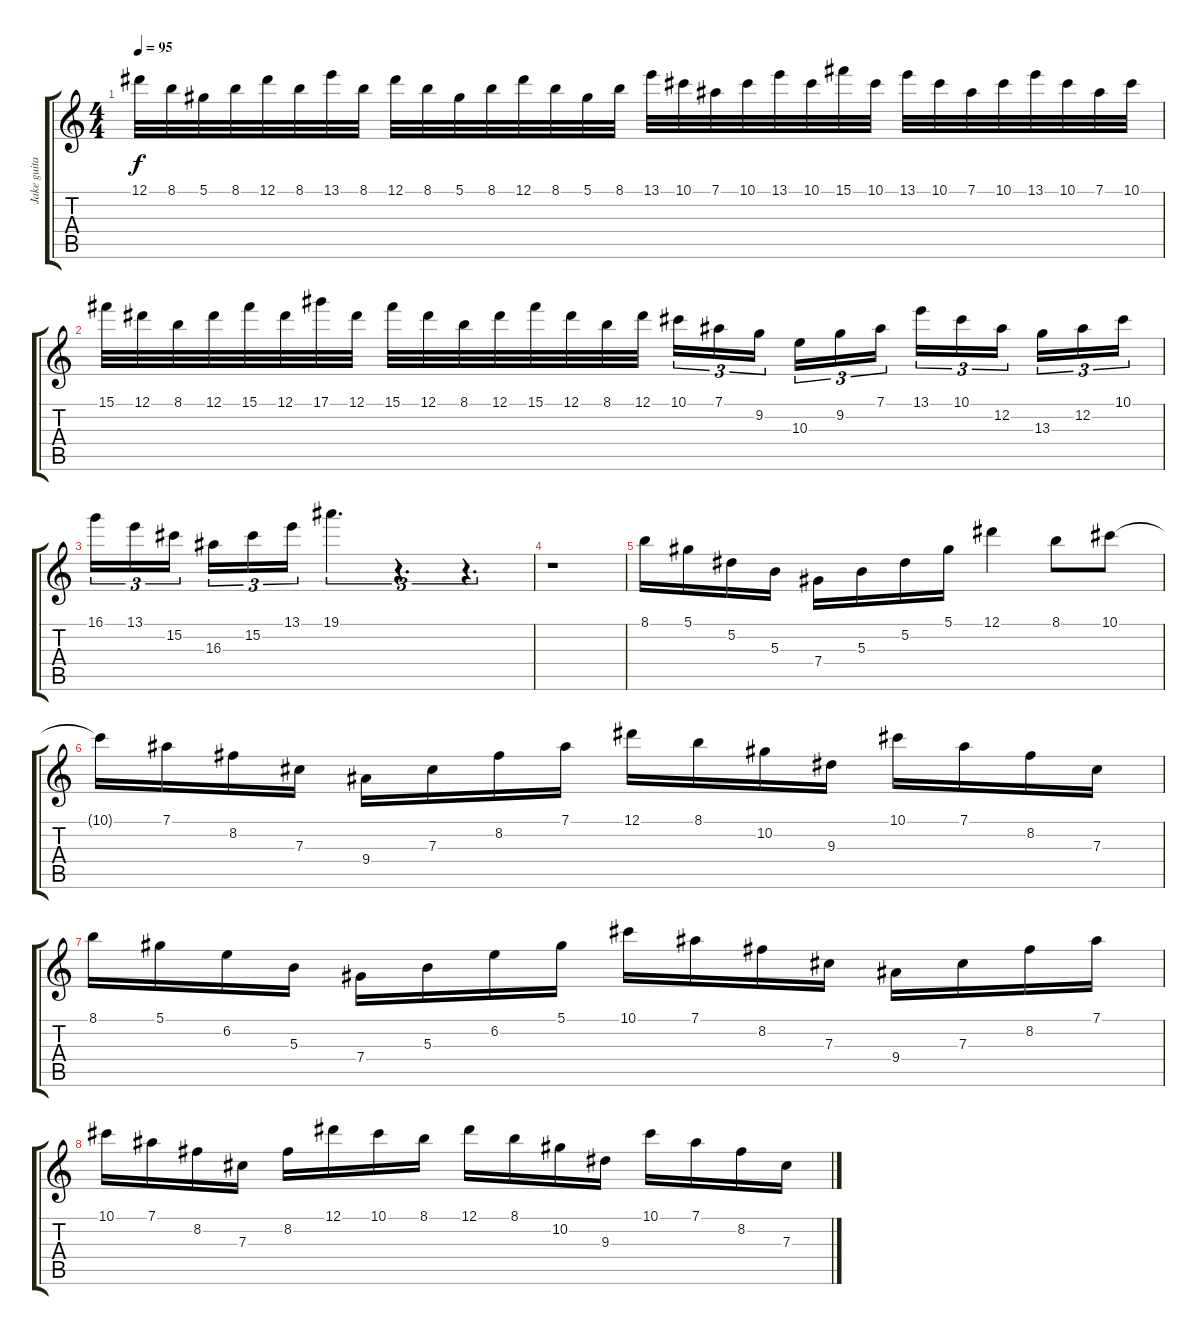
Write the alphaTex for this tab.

\track ("Jake guitar" "Jake guita") {instrument distortionguitar}
\staff {score tabs}
\tuning (Eb4 Bb3 Gb3 Db3 Ab2 Db2) {hide}
\ts (4 4)
\tempo 95
\clef g2
\ks c
12.1.32{dy f} 8.1.32 5.1.32 8.1.32 12.1.32 8.1.32 13.1.32 8.1.32 12.1.32 8.1.32 5.1.32 8.1.32 12.1.32 8.1.32 5.1.32 8.1.32 13.1.32 10.1.32 7.1.32 10.1.32 13.1.32 10.1.32 15.1.32 10.1.32 13.1.32 10.1.32 7.1.32 10.1.32 13.1.32 10.1.32 7.1.32 10.1.32 |
15.1.32 12.1.32 8.1.32 12.1.32 15.1.32 12.1.32 17.1.32 12.1.32 15.1.32 12.1.32 8.1.32 12.1.32 15.1.32 12.1.32 8.1.32 12.1.32 10.1.16{tu (3 2)} 7.1.16{tu (3 2)} 9.2.16{tu (3 2) beam splitsecondary} 10.3.16{tu (3 2)} 9.2.16{tu (3 2)} 7.1.16{tu (3 2)} 13.1.16{tu (3 2)} 10.1.16{tu (3 2)} 12.2.16{tu (3 2) beam splitsecondary} 13.3.16{tu (3 2)} 12.2.16{tu (3 2)} 10.1.16{tu (3 2)} |
16.1.16{tu (3 2)} 13.1.16{tu (3 2)} 15.2.16{tu (3 2) beam splitsecondary} 16.3.16{tu (3 2)} 15.2.16{tu (3 2)} 13.1.16{tu (3 2)} 19.1.4{d tu (3 2)} r.4{d tu (3 2)} r.4{d tu (3 2)} |
r.1 |
8.1.16 5.1.16 5.2.16 5.3.16 7.4.16 5.3.16 5.2.16 5.1.16 12.1.4 8.1.8 10.1.8 |
10.1{t}.16 7.1.16 8.2.16 7.3.16 9.4.16 7.3.16 8.2.16 7.1.16 12.1.16 8.1.16 10.2.16 9.3.16 10.1.16 7.1.16 8.2.16 7.3.16 |
8.1.16 5.1.16 6.2.16 5.3.16 7.4.16 5.3.16 6.2.16 5.1.16 10.1.16 7.1.16 8.2.16 7.3.16 9.4.16 7.3.16 8.2.16 7.1.16 |
10.1.16 7.1.16 8.2.16 7.3.16 8.2.16 12.1.16 10.1.16 8.1.16 12.1.16 8.1.16 10.2.16 9.3.16 10.1.16 7.1.16 8.2.16 7.3.16
